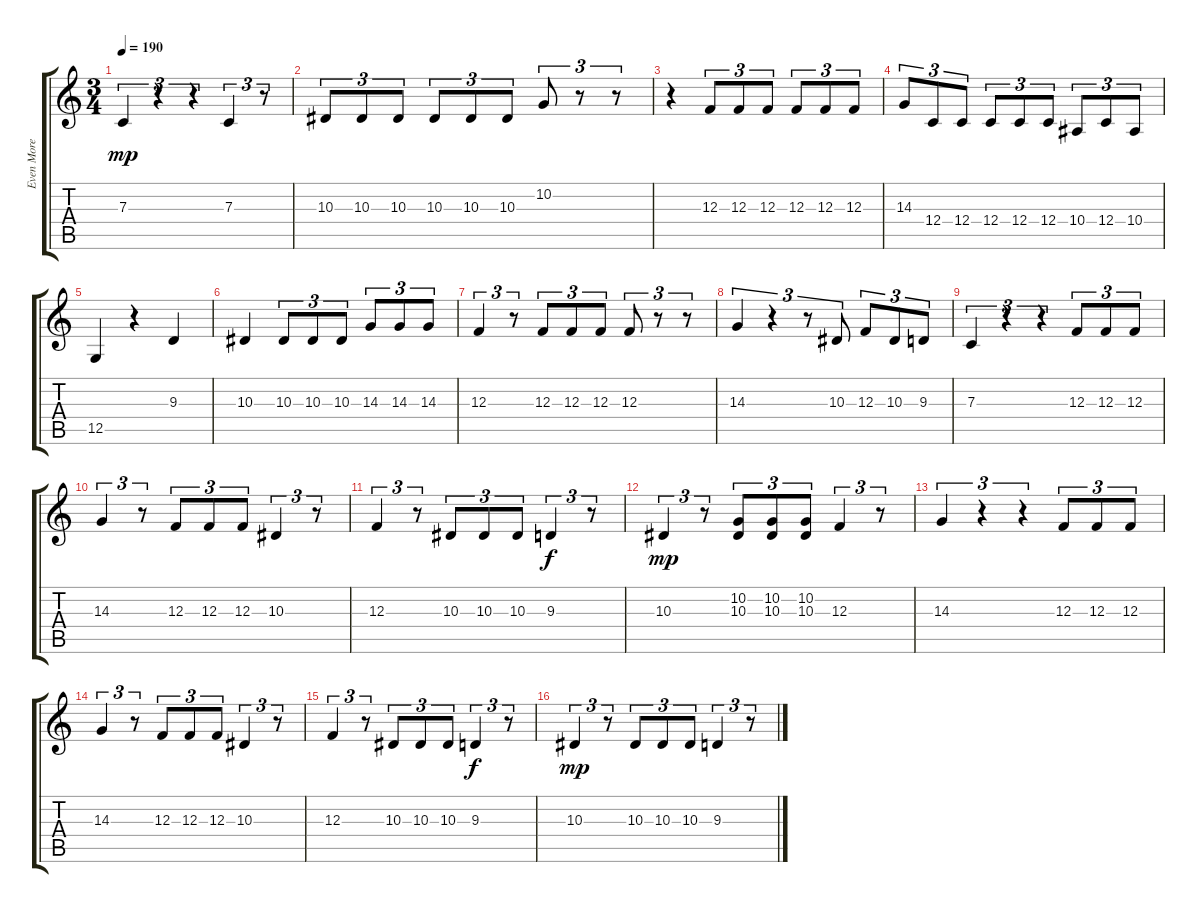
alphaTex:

\track ("Even More More Keys" "Even More ") {instrument oboe}
\staff {score tabs}
\tuning (D4 A3 F3 C3 G2 C2) {hide}
\ts (3 4)
\tempo 190
\clef g2
\ks c
7.3.4{tu (3 2) dy mp} r.4{tu (3 2)} r.4{tu (3 2)} 7.3.4{tu (3 2)} r.8{tu (3 2)} |
10.3.8{tu (3 2)} 10.3.8{tu (3 2)} 10.3.8{tu (3 2)} 10.3.8{tu (3 2)} 10.3.8{tu (3 2)} 10.3.8{tu (3 2)} 10.2.8{tu (3 2)} r.8{tu (3 2)} r.8{tu (3 2)} |
r.4 12.3.8{tu (3 2)} 12.3.8{tu (3 2)} 12.3.8{tu (3 2)} 12.3.8{tu (3 2)} 12.3.8{tu (3 2)} 12.3.8{tu (3 2)} |
14.3.8{tu (3 2)} 12.4.8{tu (3 2)} 12.4.8{tu (3 2)} 12.4.8{tu (3 2)} 12.4.8{tu (3 2)} 12.4.8{tu (3 2)} 10.4.8{tu (3 2)} 12.4.8{tu (3 2)} 10.4.8{tu (3 2)} |
12.5.4 r.4 9.3.4 |
10.3.4 10.3.8{tu (3 2)} 10.3.8{tu (3 2)} 10.3.8{tu (3 2)} 14.3.8{tu (3 2)} 14.3.8{tu (3 2)} 14.3.8{tu (3 2)} |
12.3.4{tu (3 2)} r.8{tu (3 2)} 12.3.8{tu (3 2)} 12.3.8{tu (3 2)} 12.3.8{tu (3 2)} 12.3.8{tu (3 2)} r.8{tu (3 2)} r.8{tu (3 2)} |
14.3.4{tu (3 2)} r.4{tu (3 2)} r.8{tu (3 2)} 10.3.8{tu (3 2)} 12.3.8{tu (3 2)} 10.3.8{tu (3 2)} 9.3.8{tu (3 2)} |
7.3.4{tu (3 2)} r.4{tu (3 2)} r.4{tu (3 2)} 12.3.8{tu (3 2)} 12.3.8{tu (3 2)} 12.3.8{tu (3 2)} |
14.3.4{tu (3 2)} r.8{tu (3 2)} 12.3.8{tu (3 2)} 12.3.8{tu (3 2)} 12.3.8{tu (3 2)} 10.3.4{tu (3 2)} r.8{tu (3 2)} |
12.3.4{tu (3 2)} r.8{tu (3 2)} 10.3.8{tu (3 2)} 10.3.8{tu (3 2)} 10.3.8{tu (3 2)} 9.3.4{tu (3 2) dy f} r.8{tu (3 2)} |
10.3.4{tu (3 2) dy mp} r.8{tu (3 2)} (10.2 10.3).8{tu (3 2)} (10.2 10.3).8{tu (3 2)} (10.2 10.3).8{tu (3 2)} 12.3.4{tu (3 2)} r.8{tu (3 2)} |
14.3.4{tu (3 2)} r.4{tu (3 2)} r.4{tu (3 2)} 12.3.8{tu (3 2)} 12.3.8{tu (3 2)} 12.3.8{tu (3 2)} |
14.3.4{tu (3 2)} r.8{tu (3 2)} 12.3.8{tu (3 2)} 12.3.8{tu (3 2)} 12.3.8{tu (3 2)} 10.3.4{tu (3 2)} r.8{tu (3 2)} |
12.3.4{tu (3 2)} r.8{tu (3 2)} 10.3.8{tu (3 2)} 10.3.8{tu (3 2)} 10.3.8{tu (3 2)} 9.3.4{tu (3 2) dy f} r.8{tu (3 2)} |
10.3.4{tu (3 2) dy mp} r.8{tu (3 2)} 10.3.8{tu (3 2)} 10.3.8{tu (3 2)} 10.3.8{tu (3 2)} 9.3.4{tu (3 2)} r.8{tu (3 2)}
